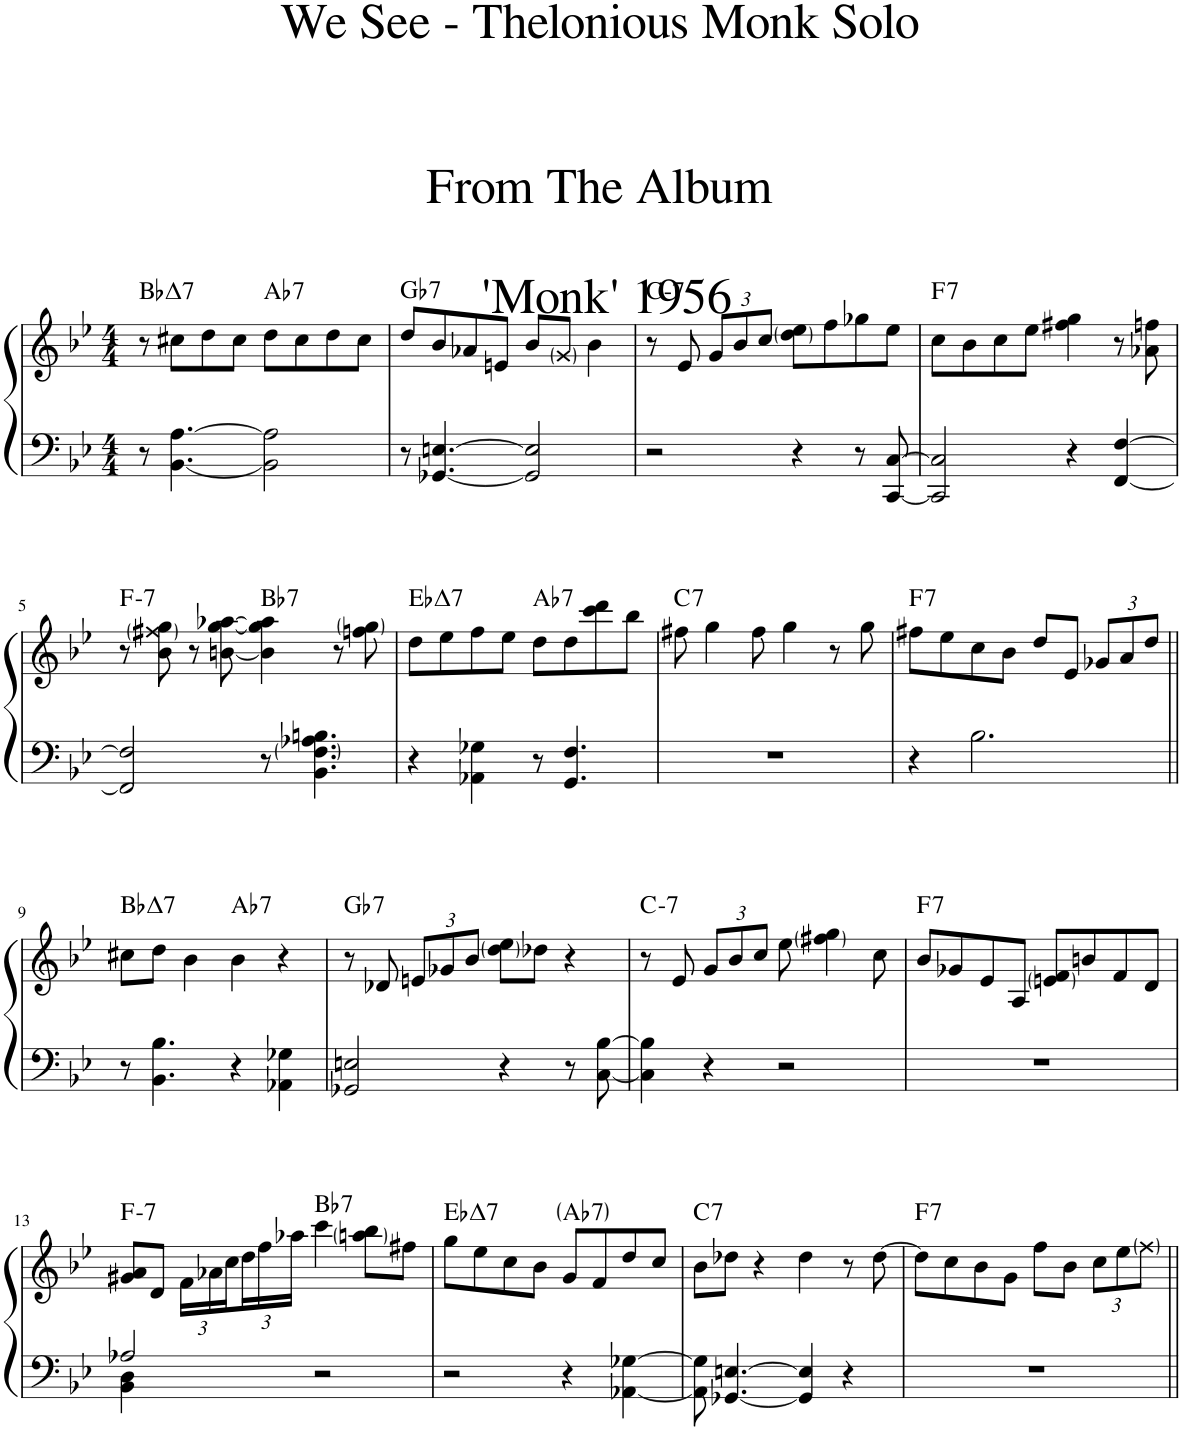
**kern	**kern	**harte
*part1	*part1	*part1
*staff2	*staff1	*
*I"Piano	*	*
*I'Pno.	*	*
*clefF4	*clefG2	*
*k[b-e-]	*k[b-e-]	*
*M4/4	*M4/4	*
=1	=1	=1
!	!	!LO:H:kt=7
8r	8r	Bb:maj7
[4.BB-\ [4.A\	8cc#X\L	.
.	8dd\	.
.	8cc#\J	.
!	!	!LO:H:kt=7
2BB-\] 2A\]	8dd\L	Ab:7
.	8cc#\	.
.	8dd\	.
.	8cc#\J	.
=2	=2	=2
!	!	!LO:H:kt=7
8r	8dd/L	Gb:7
[4.GG-X/ [4.En/	8b-/	.
.	8a-X/	.
.	8en/J	.
2GG-/] 2E/]	8b-/L	.
.	8g/J	.
.	4b-\	.
=3	=3	=3
!	!	!LO:H:kt=7
2r	8r	C:min7
.	8e-/	.
*	*Xbrackettup	*
.	12g/L	.
.	12b-/	.
.	12cc/J	.
4r	8dd\ 8ee-\L	.
.	8ff\	.
8r	8gg-X\	.
[8CC/ [8C/	8ee-\J	.
=4	=4	=4
!	!	!LO:H:kt=7
2CC/] 2C/]	8cc\L	F:7
.	8b-\	.
.	8cc\	.
.	8ee-\J	.
4r	4ff#X\ 4gg\	.
[4FF/ [4F/	8r	.
.	8a-X\ 8ffn\	.
!!LO:LB:g=z
=5	=5	=5
!	!	!LO:H:kt=7
2FF/] 2F/]	8r	F:min7
.	8b-\ 8ff#X\ 8gg\	.
.	8r	.
.	[8bn\ [8gg\ [8aa-X\	.
!	!	!LO:H:kt=7
8r	4b\] 4gg\] 4aa-\]	Bb:7
4.BB-\ 4.F\ 4.A-X\ 4.Bn\	.	.
.	8r	.
.	8ffn\ 8gg\	.
=6	=6	=6
!	!	!LO:H:kt=7
4r	8dd\L	Eb:maj7
.	8ee-\	.
4AA-X\ 4G-X\	8ff\	.
.	8ee-\J	.
!	!	!LO:H:kt=7
8r	8dd\L	Ab:7
4.GG/ 4.F/	8dd\	.
.	8ccc\ 8ddd\	.
.	8bb-\J	.
=7	=7	=7
!	!	!LO:H:kt=7
1r	8ff#X\	C:7
.	4gg\	.
.	8ff#\	.
.	4gg\	.
.	8r	.
.	8gg\	.
=8	=8	=8
!	!	!LO:H:kt=7
4r	8ff#X\L	F:7
.	8ee-\	.
2.B-\	8cc\	.
.	8b-\J	.
.	8dd/L	.
.	8e-/J	.
.	12g-X/L	.
.	12a/	.
.	12dd/J	.
!!LO:LB:g=z
=9||	=9||	=9||
!	!	!LO:H:kt=7
8r	8cc#X\L	Bb:maj7
4.BB-\ 4.B-\	8dd\J	.
.	4b-\	.
!	!	!LO:H:kt=7
4r	4b-\	Ab:7
4AA-X\ 4G-X\	4r	.
=10	=10	=10
!	!	!LO:H:kt=7
2GG-X/ 2En/	8r	Gb:7
.	8d-X/	.
.	12en/L	.
.	12g-X/	.
.	12b-/J	.
4r	8dd\ 8ee-\L	.
.	8dd-X\J	.
8r	4r	.
[8C\ [8B-\	.	.
=11	=11	=11
!	!	!LO:H:kt=7
4C\] 4B-\]	8r	C:min7
.	8e-/	.
4r	12g/L	.
.	12b-/	.
.	12cc/J	.
2r	8ee-\	.
.	4ff#X\ 4gg\	.
.	8cc\	.
=12	=12	=12
!	!	!LO:H:kt=7
1r	8b-/L	F:7
.	8g-X/	.
.	8e-/	.
.	8A/J	.
.	8en/ 8f/L	.
.	8bn/	.
.	8f/	.
.	8d/J	.
!!LO:LB:g=z
=13	=13	=13
*^	*	*
!	!	!	!LO:H:kt=7
2A-X/	4BB-\ 4D\	8g#X/ 8a/L	F:min7
.	.	8d/J	.
.	2.ryy	24f\LL	.
.	.	24a-X\	.
.	.	24cc\	.
.	.	24dd\	.
.	.	24ff\	.
.	.	24aa-X\JJ	.
!	!	!	!LO:H:kt=7
2r	.	4ccc\	Bb:7
.	.	8aan\ 8bb-\L	.
.	.	8ff#X\J	.
*v	*v	*	*
=14	=14	=14
!	!	!LO:H:kt=7
2r	8gg\L	Eb:maj7
.	8ee-\	.
.	8cc\	.
.	8b-\J	.
!	!	!LO:H:kt=7
4r	8g/L	Ab:7
.	8f/	.
[4AA-X\ [4G-X\	8dd/	.
.	8cc/J	.
=15	=15	=15
!	!	!LO:H:kt=7
8AA-\] 8G-\]	8b-\L	C:7
[4.GG-X/ [4.En/	8dd-X\J	.
.	4r	.
4GG-/] 4E/]	4dd-\	.
4r	8r	.
.	[8dd-\	.
=16	=16	=16
!	!	!LO:H:kt=7
1r	8dd-\L]	F:7
.	8cc\	.
.	8b-\	.
.	8g\J	.
.	8ff\L	.
.	8b-\J	.
.	12cc\L	.
.	12ee-\	.
.	12ff\J	.
=||	=||	=||
*-	*-	*-
